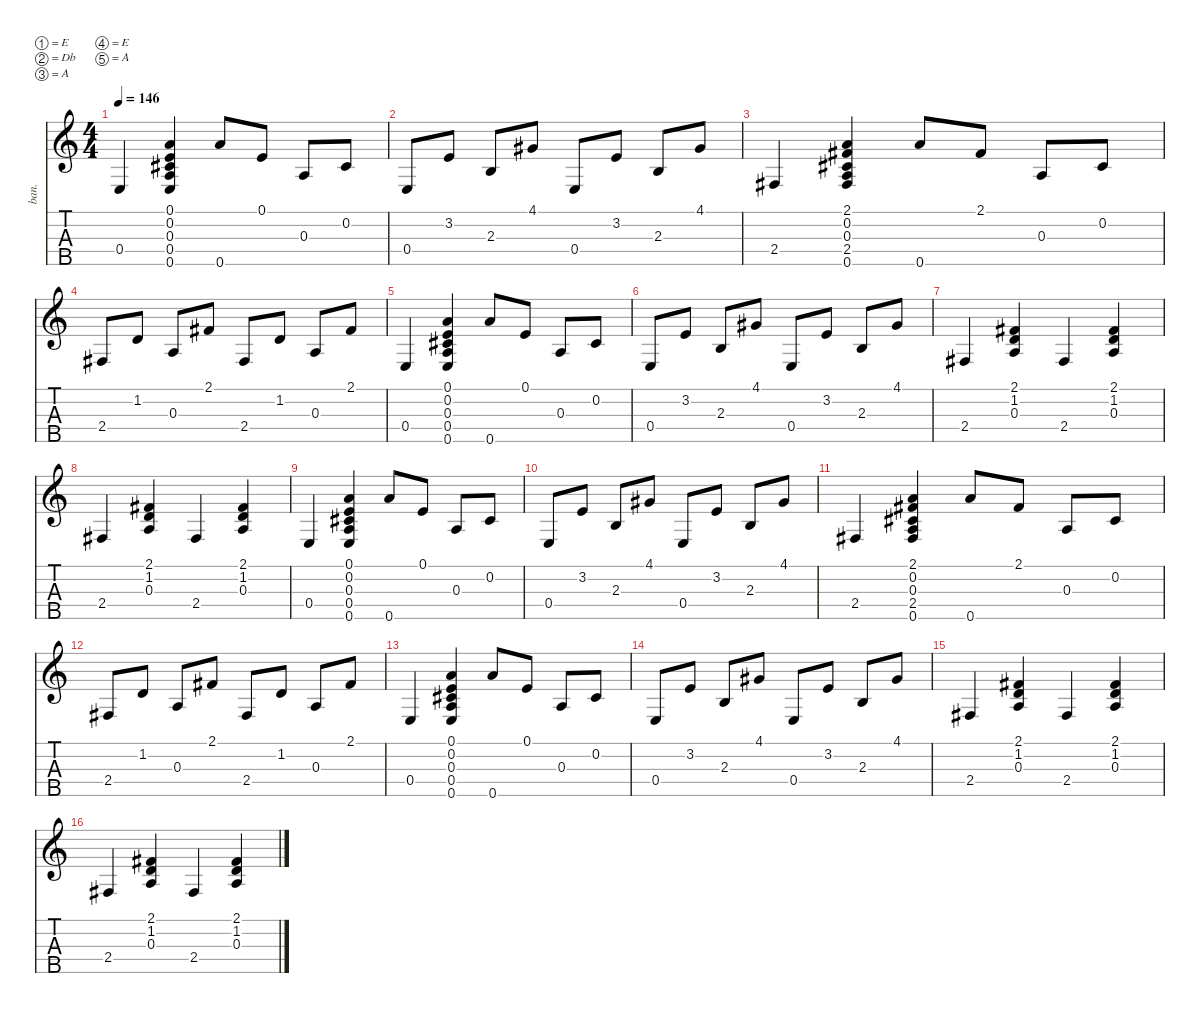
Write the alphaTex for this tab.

\defaultSystemsLayout 4
\hideDynamics
\bracketExtendMode nobrackets
\otherSystemsTrackNameOrientation horizontal
\track ("Áàíäæî" "ban.") {instrument banjo}
\staff {score tabs}
\tuning (E4 Db4 A3 E3 A4)
\ts (4 4)
\tempo 146
\clef g2
\ks c
0.4.4{dy f} (0.1 0.2{acc #} 0.3 0.4 0.5).4 0.5.8 0.1.8 0.3.8 0.2{acc #}.8 |
0.4.8 3.2.8 2.3.8 4.1{acc #}.8 0.4.8 3.2.8 2.3.8 4.1{acc #}.8 |
2.4{acc #}.4 (2.1{acc #} 0.2{acc #} 0.3 2.4{acc #} 0.5).4 0.5.8 2.1{acc #}.8 0.3.8 0.2{acc #}.8 |
2.4{acc #}.8 1.2.8 0.3.8 2.1{acc #}.8 2.4{acc #}.8 1.2.8 0.3.8 2.1{acc #}.8 |
0.4.4 (0.1 0.2{acc #} 0.3 0.4 0.5).4 0.5.8 0.1.8 0.3.8 0.2{acc #}.8 |
0.4.8 3.2.8 2.3.8 4.1{acc #}.8 0.4.8 3.2.8 2.3.8 4.1{acc #}.8 |
2.4{acc #}.4 (2.1{acc #} 1.2 0.3).4 2.4{acc #}.4 (2.1{acc #} 1.2 0.3).4 |
2.4{acc #}.4 (2.1{acc #} 1.2 0.3).4 2.4{acc #}.4 (2.1{acc #} 1.2 0.3).4 |
0.4.4 (0.1 0.2{acc #} 0.3 0.4 0.5).4 0.5.8 0.1.8 0.3.8 0.2{acc #}.8 |
0.4.8 3.2.8 2.3.8 4.1{acc #}.8 0.4.8 3.2.8 2.3.8 4.1{acc #}.8 |
2.4{acc #}.4 (2.1{acc #} 0.2{acc #} 0.3 2.4{acc #} 0.5).4 0.5.8 2.1{acc #}.8 0.3.8 0.2{acc #}.8 |
2.4{acc #}.8 1.2.8 0.3.8 2.1{acc #}.8 2.4{acc #}.8 1.2.8 0.3.8 2.1{acc #}.8 |
0.4.4 (0.1 0.2{acc #} 0.3 0.4 0.5).4 0.5.8 0.1.8 0.3.8 0.2{acc #}.8 |
0.4.8 3.2.8 2.3.8 4.1{acc #}.8 0.4.8 3.2.8 2.3.8 4.1{acc #}.8 |
2.4{acc #}.4 (2.1{acc #} 1.2 0.3).4 2.4{acc #}.4 (2.1{acc #} 1.2 0.3).4 |
2.4{acc #}.4 (2.1{acc #} 1.2 0.3).4 2.4{acc #}.4 (2.1{acc #} 1.2 0.3).4
